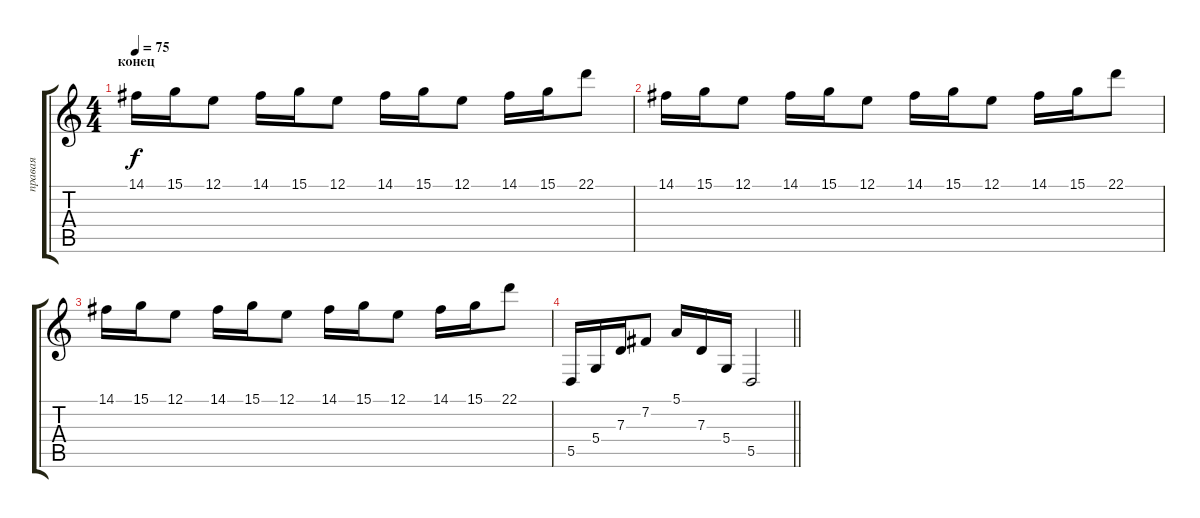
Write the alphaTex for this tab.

\track ("правая" "правая") {instrument brightacousticpiano}
\staff {score tabs}
\tuning (E4 B3 G3 D3 A2 E2) {hide}
\ts (4 4)
\section ("" "конец")
\tempo 75
\clef g2
\ks c
14.1.16{dy f} 15.1.16 12.1.8 14.1.16 15.1.16 12.1.8 14.1.16 15.1.16 12.1.8 14.1.16 15.1.16 22.1.8 |
14.1.16 15.1.16 12.1.8 14.1.16 15.1.16 12.1.8 14.1.16 15.1.16 12.1.8 14.1.16 15.1.16 22.1.8 |
14.1.16 15.1.16 12.1.8 14.1.16 15.1.16 12.1.8 14.1.16 15.1.16 12.1.8 14.1.16 15.1.16 22.1.8 |
\barLineRight lightlight
5.5.16 5.4.16 7.3.16 7.2.8 5.1.16 7.3.16 5.4.16 5.5.2
